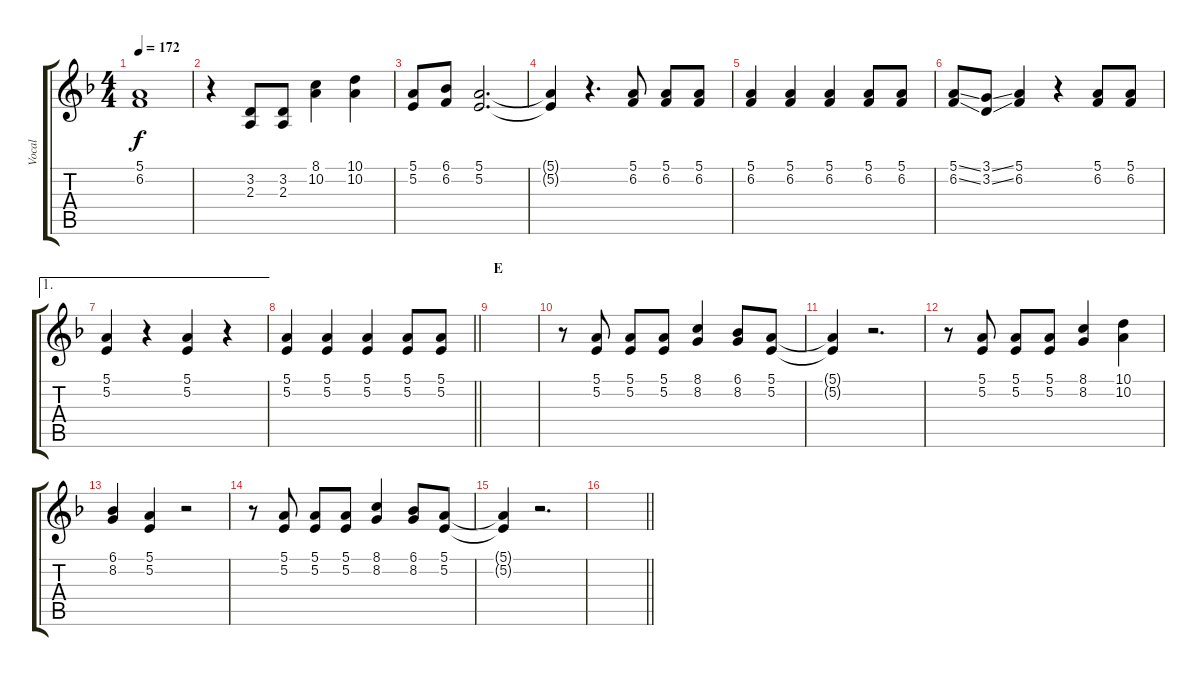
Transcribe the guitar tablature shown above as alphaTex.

\track ("Vocal" "Vocal") {instrument cello}
\staff {score tabs}
\tuning (E4 B3 G3 D3 A2 E2) {hide}
\ts (4 4)
\tempo 172
\clef g2
\ks f
(5.1{t} 6.2{t}).1{dy f} |
r.4 (3.2 2.3).8 (3.2 2.3).8 (8.1 10.2).4 (10.1 10.2).4 |
(5.1 5.2).8 (6.1 6.2).8 (5.1 5.2).2{d} |
(5.1{t} 5.2{t}).4 r.4{d} (5.1 6.2).8 (5.1 6.2).8 (5.1 6.2).8 |
(5.1 6.2).4 (5.1 6.2).4 (5.1 6.2).4 (5.1 6.2).8 (5.1 6.2).8 |
(5.1{ss} 6.2{ss}).8 (3.1{ss} 3.2{ss}).8 (5.1 6.2).4 r.4 (5.1 6.2).8 (5.1 6.2).8 |
\ae 1
(5.1 5.2).4 r.4 (5.1 5.2).4 r.4 |
\barLineRight lightlight
(5.1 5.2).4 (5.1 5.2).4 (5.1 5.2).4 (5.1 5.2).8 (5.1 5.2).8 |
\section ("" "E")
|
r.8 (5.1 5.2).8 (5.1 5.2).8 (5.1 5.2).8 (8.1 8.2).4 (6.1 8.2).8 (5.1 5.2).8 |
(5.1{t} 5.2{t}).4 r.2{d} |
r.8 (5.1 5.2).8 (5.1 5.2).8 (5.1 5.2).8 (8.1 8.2).4 (10.1 10.2).4 |
(6.1 8.2).4 (5.1 5.2).4 r.2 |
r.8 (5.1 5.2).8 (5.1 5.2).8 (5.1 5.2).8 (8.1 8.2).4 (6.1 8.2).8 (5.1 5.2).8 |
(5.1{t} 5.2{t}).4 r.2{d} |
\barLineRight lightlight
